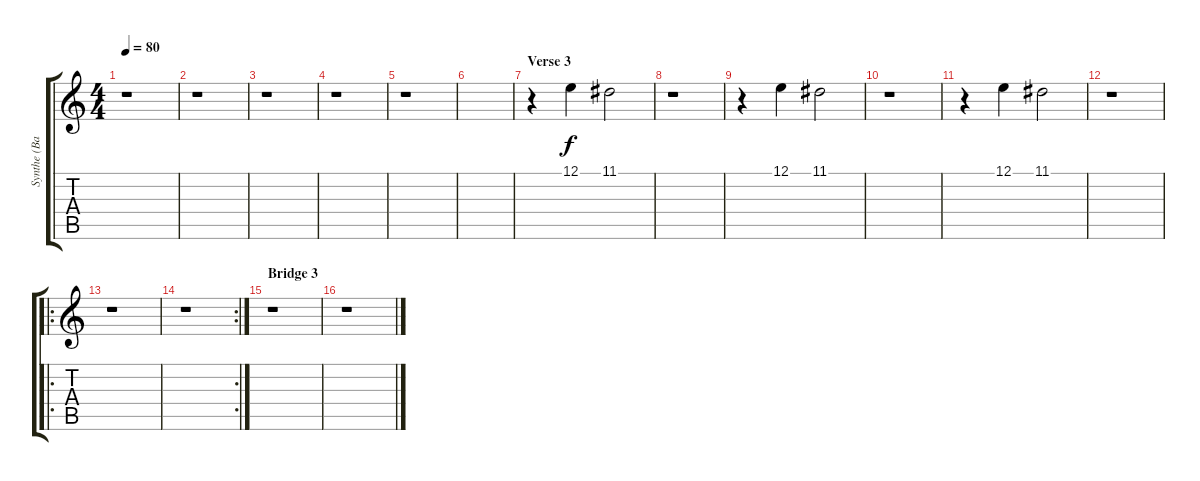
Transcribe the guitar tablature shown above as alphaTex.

\track ("Synthe (Back Voice)" "Synthe (Ba") {instrument synthvoice}
\staff {score tabs}
\tuning (E4 B3 G3 D3 A2 E2) {hide}
\ts (4 4)
\tempo 80
\clef g2
\ks c
r.1{dy f} |
r.1 |
r.1 |
r.1 |
r.1 |
|
\section ("" "Verse 3")
r.4 12.1.4{volume 14} 11.1.2 |
r.1 |
r.4 12.1.4{volume 14} 11.1.2 |
r.1 |
r.4 12.1.4 11.1.2 |
r.1 |
\ro
r.1 |
\rc 2
r.1 |
\section ("" "Bridge 3")
r.1 |
r.1
